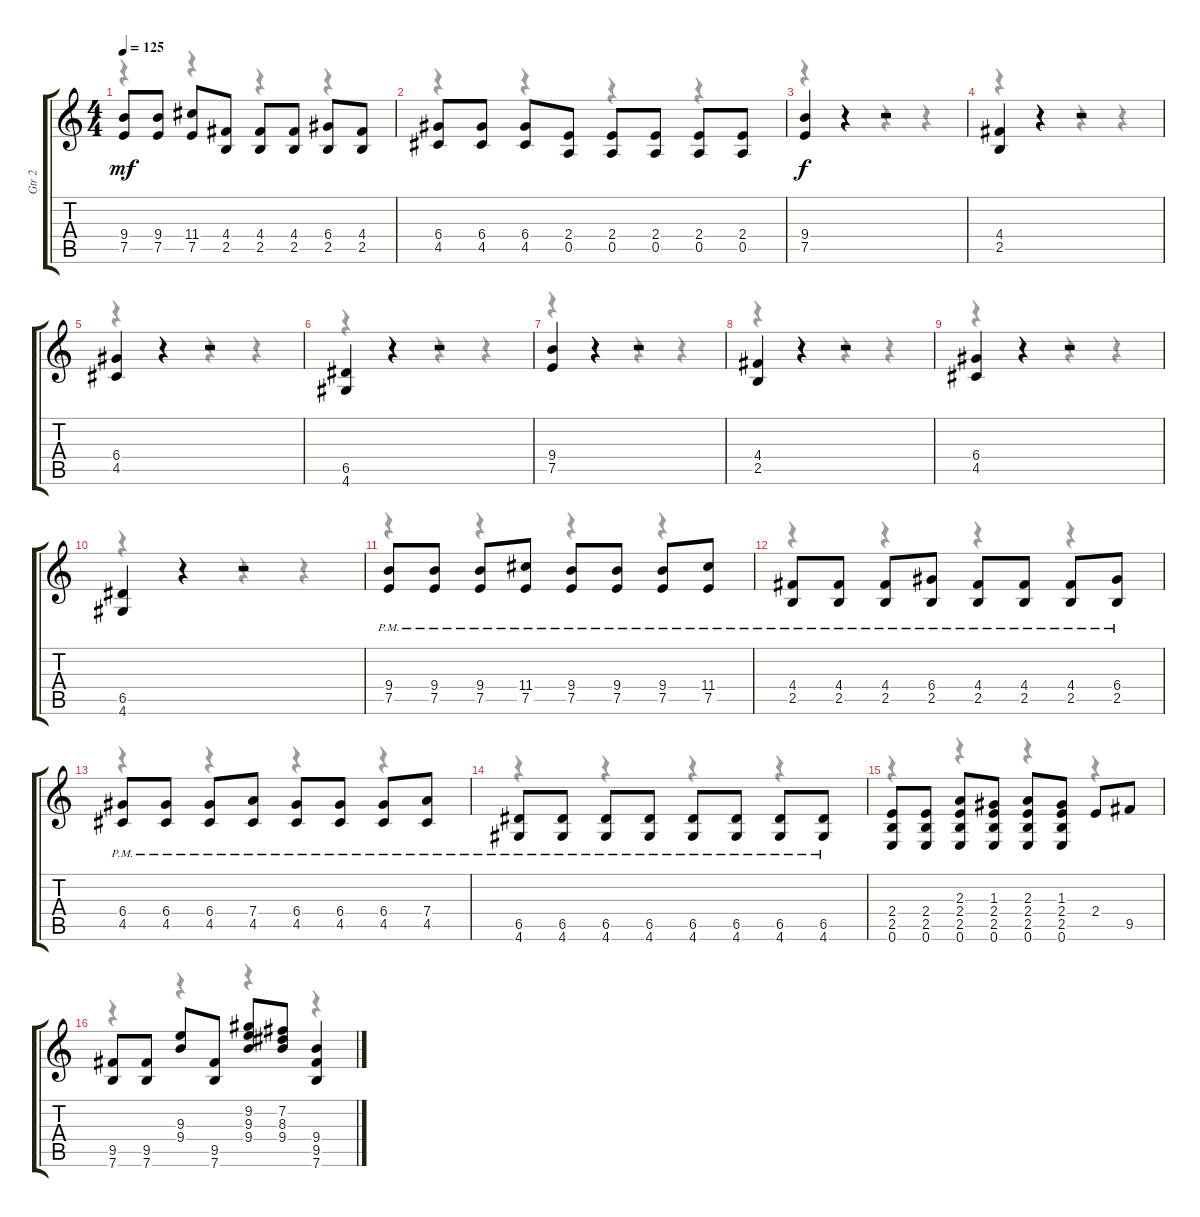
\track ("Gtr 2" "Gtr 2") {instrument overdrivenguitar}
\staff {score tabs}
\tuning (E4 B3 G3 D3 A2 E2) {hide}
\voice
\ts (4 4)
\tempo 125
\clef g2
\ks c
(9.4 7.5).8{dy mf} (9.4 7.5).8 (11.4 7.5).8 (4.4 2.5).8 (4.4 2.5).8 (4.4 2.5).8 (6.4 2.5).8 (4.4 2.5).8 |
(6.4 4.5).8 (6.4 4.5).8 (6.4 4.5).8 (2.4 0.5).8 (2.4 0.5).8 (2.4 0.5).8 (2.4 0.5).8 (2.4 0.5).8 |
(9.4 7.5).4{dy f} r.4 r.2 |
(4.4 2.5).4 r.4 r.2 |
(6.4 4.5).4 r.4 r.2 |
(6.5 4.6).4 r.4 r.2 |
(9.4 7.5).4 r.4 r.2 |
(4.4 2.5).4 r.4 r.2 |
(6.4 4.5).4 r.4 r.2 |
(6.5 4.6).4 r.4 r.2 |
(9.4{pm} 7.5{pm}).8 (9.4{pm} 7.5{pm}).8 (9.4{pm} 7.5{pm}).8 (11.4{pm} 7.5{pm}).8 (9.4{pm} 7.5{pm}).8 (9.4{pm} 7.5{pm}).8 (9.4{pm} 7.5{pm}).8 (11.4{pm} 7.5{pm}).8 |
(4.4{pm} 2.5{pm}).8 (4.4{pm} 2.5{pm}).8 (4.4{pm} 2.5{pm}).8 (6.4{pm} 2.5{pm}).8 (4.4{pm} 2.5{pm}).8 (4.4{pm} 2.5{pm}).8 (4.4{pm} 2.5{pm}).8 (6.4{pm} 2.5{pm}).8 |
(6.4{pm} 4.5{pm}).8 (6.4{pm} 4.5{pm}).8 (6.4{pm} 4.5{pm}).8 (7.4{pm} 4.5{pm}).8 (6.4{pm} 4.5{pm}).8 (6.4{pm} 4.5{pm}).8 (6.4{pm} 4.5{pm}).8 (7.4{pm} 4.5{pm}).8 |
(6.5{pm} 4.6{pm}).8 (6.5{pm} 4.6{pm}).8 (6.5{pm} 4.6{pm}).8 (6.5{pm} 4.6{pm}).8 (6.5{pm} 4.6{pm}).8 (6.5{pm} 4.6{pm}).8 (6.5{pm} 4.6{pm}).8 (6.5{pm} 4.6{pm}).8 |
(2.4 2.5 0.6).8 (2.4 2.5 0.6).8 (2.3 2.4 2.5 0.6).8 (1.3 2.4 2.5 0.6).8 (2.3 2.4 2.5 0.6).8 (1.3 2.4 2.5 0.6).8 2.4.8 9.5.8 |
(9.5 7.6).8 (9.5 7.6).8 (9.3 9.4).8 (9.5 7.6).8 (9.2 9.3 9.4).8 (7.2 8.3 9.4).8 (9.4 9.5{ss} 7.6{ss}).4
\voice
\clef g2
\ottava regular
\simile none
\ks c
r.4{dy f} r.4 r.4 r.4 |
r.4 r.4 r.4 r.4 |
r.4 r.4 r.4 r.4 |
r.4 r.4 r.4 r.4 |
r.4 r.4 r.4 r.4 |
r.4 r.4 r.4 r.4 |
r.4 r.4 r.4 r.4 |
r.4 r.4 r.4 r.4 |
r.4 r.4 r.4 r.4 |
r.4 r.4 r.4 r.4 |
r.4 r.4 r.4 r.4 |
r.4 r.4 r.4 r.4 |
r.4 r.4 r.4 r.4 |
r.4 r.4 r.4 r.4 |
r.4 r.4 r.4 r.4 |
r.4 r.4 r.4 r.4
